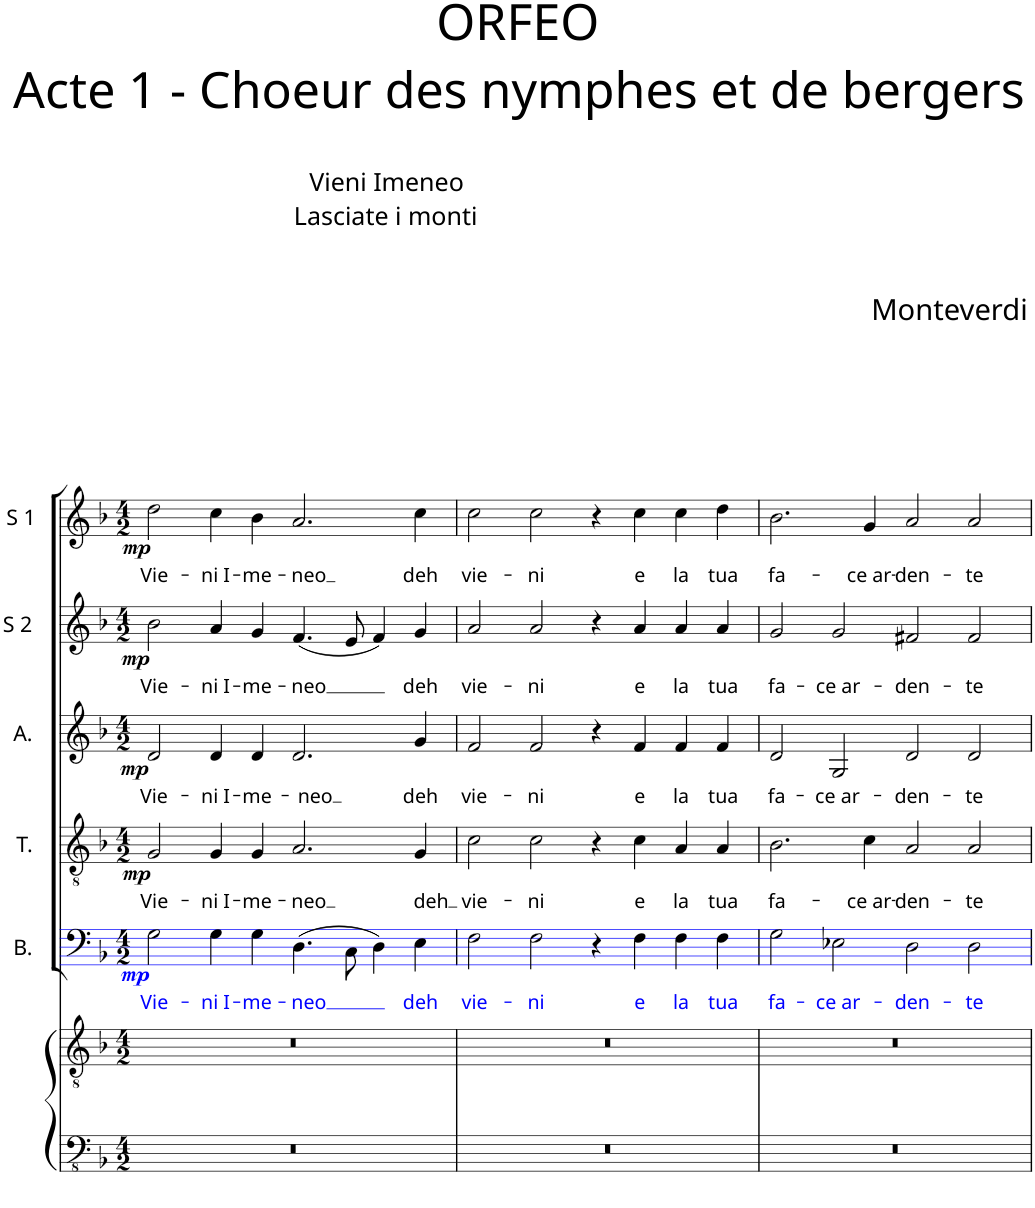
**kern	**kern	**kern	**text	**dynam	**kern	**text	**dynam	**kern	**text	**dynam	**kern	**text	**dynam	**kern	**text	**dynam
*part6	*part6	*part5	*part5	*part5	*part4	*part4	*part4	*part3	*part3	*part3	*part2	*part2	*part2	*part1	*part1	*part1
*staff7	*staff6	*staff5	*staff5	*staff5	*staff4	*staff4	*staff4	*staff3	*staff3	*staff3	*staff2	*staff2	*staff2	*staff1	*staff1	*staff1
*I"Piano	*	*I"B.	*	*	*I"T.	*	*	*I"A.	*	*	*I"S 2	*	*	*I"S 1	*	*
*I'Pno	*	*I'B.	*	*	*I'T.	*	*	*I'A.	*	*	*I'S 2	*	*	*I'S 1	*	*
*	*	*stria5	*	*	*	*	*	*	*	*	*	*	*	*	*	*
*clefFv4	*clefGv2	*clefF4	*	*	*clefGv2	*	*	*clefG2	*	*	*clefG2	*	*	*clefG2	*	*
*k[b-]	*k[b-]	*k[b-]	*	*	*k[b-]	*	*	*k[b-]	*	*	*k[b-]	*	*	*k[b-]	*	*
*M4/2	*M4/2	*M4/2	*	*	*M4/2	*	*	*M4/2	*	*	*M4/2	*	*	*M4/2	*	*
=1	=1	=1	=1	=1	=1	=1	=1	=1	=1	=1	=1	=1	=1	=1	=1	=1
!	!	!	!LO:LY:b:color=#0000FF	!LO:DY:b	!	!LO:LY:b	!LO:DY:b	!	!LO:LY:b	!LO:DY:b	!	!LO:LY:b	!LO:DY:b	!	!LO:LY:b	!LO:DY:b
0r	0r	2G\	Vie-	mp	2G/	Vie-	mp	2d/	Vie-	mp	2b-\	Vie-	mp	2dd\	Vie-	mp
!	!	!	!LO:LY:b:color=#0000FF	!	!	!LO:LY:b	!	!	!LO:LY:b	!	!	!LO:LY:b	!	!	!LO:LY:b	!
.	.	4G\	-ni I-	.	4G/	-ni I-	.	4d/	-ni I-	.	4a/	-ni I-	.	4cc\	-ni I-	.
!	!	!	!LO:LY:b:color=#0000FF	!	!	!LO:LY:b	!	!	!LO:LY:b	!	!	!LO:LY:b	!	!	!LO:LY:b	!
.	.	4G\	-me-	.	4G/	-me-	.	4d/	-me-	.	4g/	-me-	.	4b-\	-me-	.
!	!	!	!LO:LY:b:color=#0000FF	!	!	!LO:LY:b	!	!	!LO:LY:b	!	!	!LO:LY:b	!	!	!LO:LY:b	!
.	.	(4.D\	-neo	.	2.A/	-neo	.	2.d/	-neo	.	(4.f/	-neo	.	2.a/	-neo	.
.	.	8C\	.	.	.	.	.	.	.	.	8e/	.	.	.	.	.
.	.	4D\)	.	.	.	.	.	.	.	.	4f/)	.	.	.	.	.
!	!	!	!LO:LY:b:color=#0000FF	!	!	!LO:LY:b	!	!	!LO:LY:b	!	!	!LO:LY:b	!	!	!LO:LY:b	!
.	.	4E\	deh	.	4G/	deh	.	4g/	deh	.	4g/	deh	.	4cc\	deh	.
=2	=2	=2	=2	=2	=2	=2	=2	=2	=2	=2	=2	=2	=2	=2	=2	=2
!	!	!	!LO:LY:b:color=#0000FF	!	!	!LO:LY:b	!	!	!LO:LY:b	!	!	!LO:LY:b	!	!	!LO:LY:b	!
0r	0r	2F\	vie-	.	2c\	vie-	.	2f/	vie-	.	2a/	vie-	.	2cc\	vie-	.
!	!	!	!LO:LY:b:color=#0000FF	!	!	!LO:LY:b	!	!	!LO:LY:b	!	!	!LO:LY:b	!	!	!LO:LY:b	!
.	.	2F\	-ni	.	2c\	-ni	.	2f/	-ni	.	2a/	-ni	.	2cc\	-ni	.
.	.	4r	.	.	4r	.	.	4r	.	.	4r	.	.	4r	.	.
!	!	!	!LO:LY:b:color=#0000FF	!	!	!LO:LY:b	!	!	!LO:LY:b	!	!	!LO:LY:b	!	!	!LO:LY:b	!
.	.	4F\	e	.	4c\	e	.	4f/	e	.	4a/	e	.	4cc\	e	.
!	!	!	!LO:LY:b:color=#0000FF	!	!	!LO:LY:b	!	!	!LO:LY:b	!	!	!LO:LY:b	!	!	!LO:LY:b	!
.	.	4F\	la	.	4A/	la	.	4f/	la	.	4a/	la	.	4cc\	la	.
!	!	!	!LO:LY:b:color=#0000FF	!	!	!LO:LY:b	!	!	!LO:LY:b	!	!	!LO:LY:b	!	!	!LO:LY:b	!
.	.	4F\	tua	.	4A/	tua	.	4f/	tua	.	4a/	tua	.	4dd\	tua	.
=3	=3	=3	=3	=3	=3	=3	=3	=3	=3	=3	=3	=3	=3	=3	=3	=3
!	!	!	!LO:LY:b:color=#0000FF	!	!	!LO:LY:b	!	!	!LO:LY:b	!	!	!LO:LY:b	!	!	!LO:LY:b	!
0r	0r	2G\	fa-	.	2.B-\	fa-	.	2d/	fa-	.	2g/	fa-	.	2.b-\	fa-	.
!	!	!	!LO:LY:b:color=#0000FF	!	!	!	!	!	!LO:LY:b	!	!	!LO:LY:b	!	!	!	!
.	.	2E-X\	-ce ar-	.	.	.	.	2G/	-ce ar-	.	2g/	-ce ar-	.	.	.	.
!	!	!	!	!	!	!LO:LY:b	!	!	!	!	!	!	!	!	!LO:LY:b	!
.	.	.	.	.	4c\	-ce ar-	.	.	.	.	.	.	.	4g/	-ce ar-	.
!	!	!	!LO:LY:b:color=#0000FF	!	!	!LO:LY:b	!	!	!LO:LY:b	!	!	!LO:LY:b	!	!	!LO:LY:b	!
.	.	2D\	-den-	.	2A/	-den-	.	2d/	-den-	.	2f#X/	-den-	.	2a/	-den-	.
!	!	!	!LO:LY:b:color=#0000FF	!	!	!LO:LY:b	!	!	!LO:LY:b	!	!	!LO:LY:b	!	!	!LO:LY:b	!
.	.	2D\	-te	.	2A/	-te	.	2d/	-te	.	2f#/	-te	.	2a/	-te	.
=	=	=	=	=	=	=	=	=	=	=	=	=	=	=	=	=
*-	*-	*-	*-	*-	*-	*-	*-	*-	*-	*-	*-	*-	*-	*-	*-	*-
